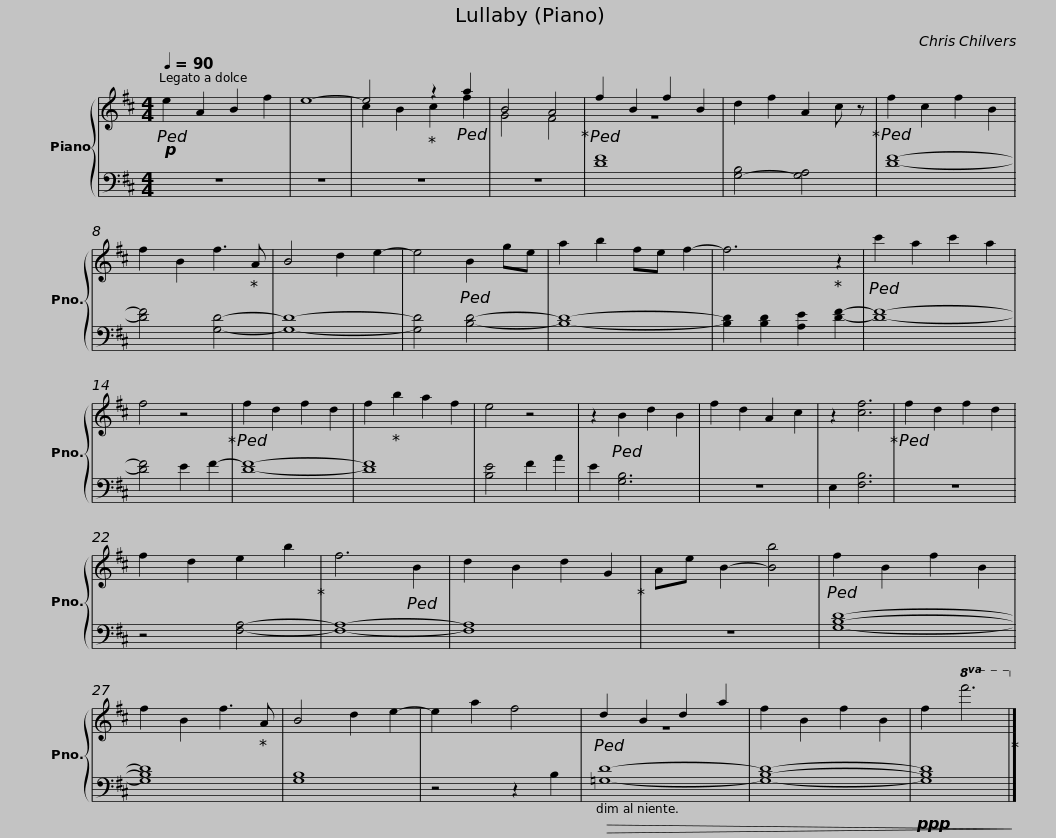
X:1
%%score { ( 1 3 ) | 2 }
L:1/8
Q:1/4=90
M:4/4
I:linebreak $
K:D
V:1 treble
V:3 treble
V:2 bass
V:1
!p!!ped! e2 A2 B2 f2 | e8- | e4!ped-up! z2!ped! a2 | B4 A4!ped-up! |!ped! f2 B2 f2 B2 | %5
 d2 f2 A2 c z!ped-up! |$!ped! f2 c2 f2 B2 | f2 B2 f3!ped-up! A | B4 d2 e2- | e4!ped! B2 ge | %10
 a2 b2 fe f2- |$ f6!ped-up! z2 |!ped! c'2 a2 c'2 a2 | f4 z4!ped-up! |!ped! f2 d2 f2 d2 | %15
 f2!ped-up! b2 a2 f2 |$ e4 z4 | z2!ped! B2 d2 B2 | f2 d2 A2 c2 | z2 [cf]6!ped-up! | %20
!ped! f2 d2 f2 d2 | f2 d2 e2 b2!ped-up! |$ f6!ped! B2 | d2 B2 d2 G2!ped-up! | Ae B2- [Bb]4 | %25
!ped! f2 B2 f2 B2 | f2 B2 f3!ped-up! A |$ B4 d2 e2- | e2 a2 f4 |!ped! d2 B2 d2 a2 | %30
 f2 B2 f2 B2 | f2!8va(! f'6!ped-up!!8va)! |] %32
V:2
 z8 | z8 | z8 | z8 | [DF]8 | %5
 [G,-B,]4 [G,A,]4 |$ [DF]8- | [DF]4 [G,D]4- | [G,D]8- | [G,D]4 [B,D]4- | %10
 [B,D]8- |$ [B,D]2 [B,D]2 [A,E]2 [DF]2- | [DF]8- | [DF]4 E2 F2- | [DF]8- | %15
 [DF]8 |$ [B,E]4 F2 A2 | E2 [G,B,]6 | z8 | E,2 [F,B,]6 | %20
 z8 | z4 [F,A,]4- |$ [F,A,]8- | [F,A,]8 | z8 | %25
 [G,B,D]8- | [G,B,D]8 |$ [G,B,]8 | z4 z2 B,2 |!>(! [=G,D]8- | %30
 [G,B,D]8- |!ppp! [G,B,D]8!>)! |] %32
V:3
 x8 | x8 | c2 B2 c2 f2 | G4 F4 | z8 | %5
 x8 |$ x8 | x8 | x8 | x8 | %10
 x8 |$ x8 | x8 | x8 | x8 | %15
 x8 |$ x8 | x8 | x8 | x8 | %20
 x8 | x8 |$ x8 | x8 | x8 | %25
 x8 | x8 |$ x8 | x8 | z8 | %30
 x8 | x2!8va(! x6!8va)! |] %32
